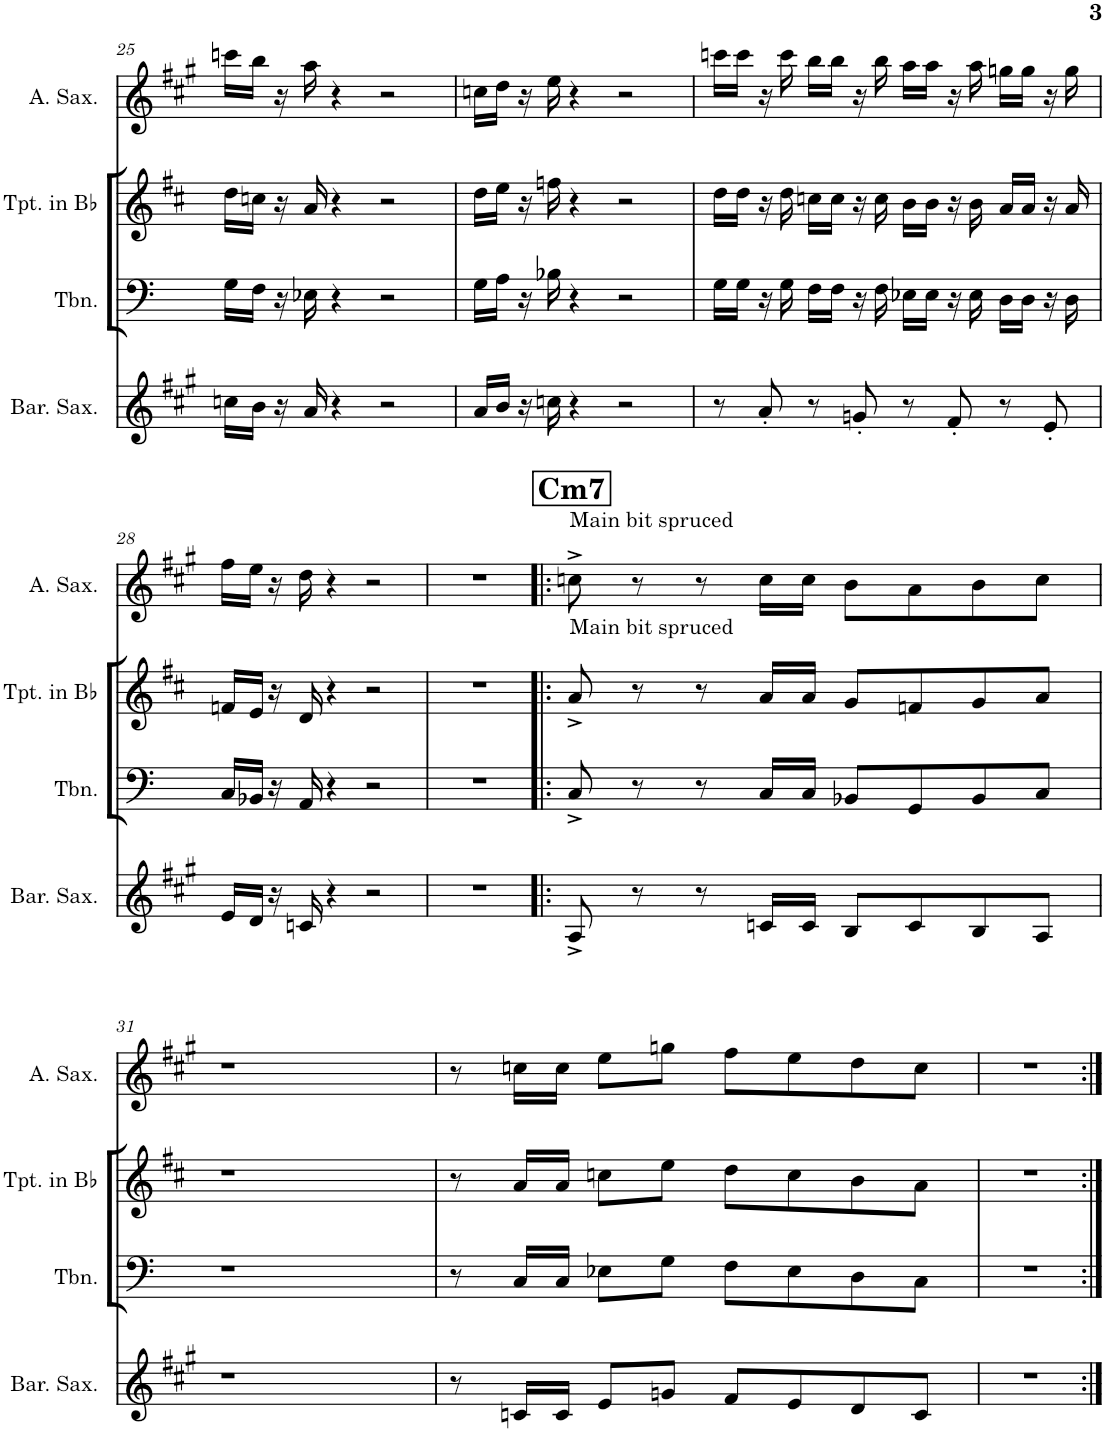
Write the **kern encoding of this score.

**kern	**kern	**kern	**kern
*part4	*part3	*part2	*part1
*staff4	*staff3	*staff2	*staff1
*I"Baritone Saxophone	*I"Trombone	*I"Trumpet in Bb	*I"Alto Saxophone
*I'Bar. Sax.	*I'Tbn.	*I'Tpt. in Bb	*I'A. Sax.
!!LO:PB:g=z
*clefG2	*clefF4	*clefG2	*clefG2
*Trd12c21	*	*Trd1c2	*Trd5c9
*k[f#c#g#]	*k[]	*k[f#c#]	*k[f#c#g#]
*M4/4	*M4/4	*M4/4	*M4/4
=25	=25	=25	=25
16ccn\LL	16G\LL	16dd\LL	16cccn\LL
16b\JJ	16F\JJ	16ccn\JJ	16bb\JJ
16r	16r	16r	16r
16a/	16E-X\	16a/	16aa\
4r	4r	4r	4r
2r	2r	2r	2r
=26	=26	=26	=26
16a/LL	16G\LL	16dd\LL	16ccn\LL
16b/JJ	16A\JJ	16ee\JJ	16dd\JJ
16r	16r	16r	16r
16ccn\	16B-X\	16ffn\	16ee\
4r	4r	4r	4r
2r	2r	2r	2r
=27	=27	=27	=27
8r	16G\LL	16dd\LL	16cccn\LL
.	16G\JJ	16dd\JJ	16ccc\JJ
8a'/	16r	16r	16r
.	16G\	16dd\	16ccc\
8r	16F\LL	16ccn\LL	16bb\LL
.	16F\JJ	16cc\JJ	16bb\JJ
8gn'/	16r	16r	16r
.	16F\	16cc\	16bb\
8r	16E-X\LL	16b\LL	16aa\LL
.	16E-\JJ	16b\JJ	16aa\JJ
8f#'/	16r	16r	16r
.	16E-\	16b\	16aa\
8r	16D\LL	16a/LL	16ggn\LL
.	16D\JJ	16a/JJ	16gg\JJ
8e'/	16r	16r	16r
.	16D\	16a/	16gg\
!!LO:LB:g=z
=28	=28	=28	=28
16e/LL	16C/LL	16fn/LL	16ff#\LL
16d/JJ	16BB-X/JJ	16e/JJ	16ee\JJ
16r	16r	16r	16r
16cn/	16AA/	16d/	16dd\
4r	4r	4r	4r
2r	2r	2r	2r
=29	=29	=29	=29
1r	1r	1r	1r
!!LO:REH:place=s1:a:B:cj:fs=14:t=Cm7
=30!|:	=30!|:	=30!|:	=30!|:
!	!	!	!LO:TX:a:t=Main bit spruced
!	!	!LO:TX:a:t=Main bit spruced	!
8A^/	8C^/	8a^/	8ccn^\
8r	8r	8r	8r
8r	8r	8r	8r
16cn/LL	16C/LL	16a/LL	16cc\LL
16c/JJ	16C/JJ	16a/JJ	16cc\JJ
8B/L	8BB-X/L	8g/L	8b\L
8c/	8GG/	8fn/	8a\
8B/	8BB-/	8g/	8b\
8A/J	8C/J	8a/J	8cc\J
!!LO:LB:g=z
=31	=31	=31	=31
1r	1r	1r	1r
=32	=32	=32	=32
8r	8r	8r	8r
16cn/LL	16C/LL	16a/LL	16ccn\LL
16c/JJ	16C/JJ	16a/JJ	16cc\JJ
8e/L	8E-X\L	8ccn\L	8ee\L
8gn/J	8G\J	8ee\J	8ggn\J
8f#/L	8F\L	8dd\L	8ff#\L
8e/	8E-\	8cc\	8ee\
8d/	8D\	8b\	8dd\
8c/J	8C\J	8a\J	8cc\J
=33	=33	=33	=33
1r	1r	1r	1r
=:|!	=:|!	=:|!	=:|!
*-	*-	*-	*-
